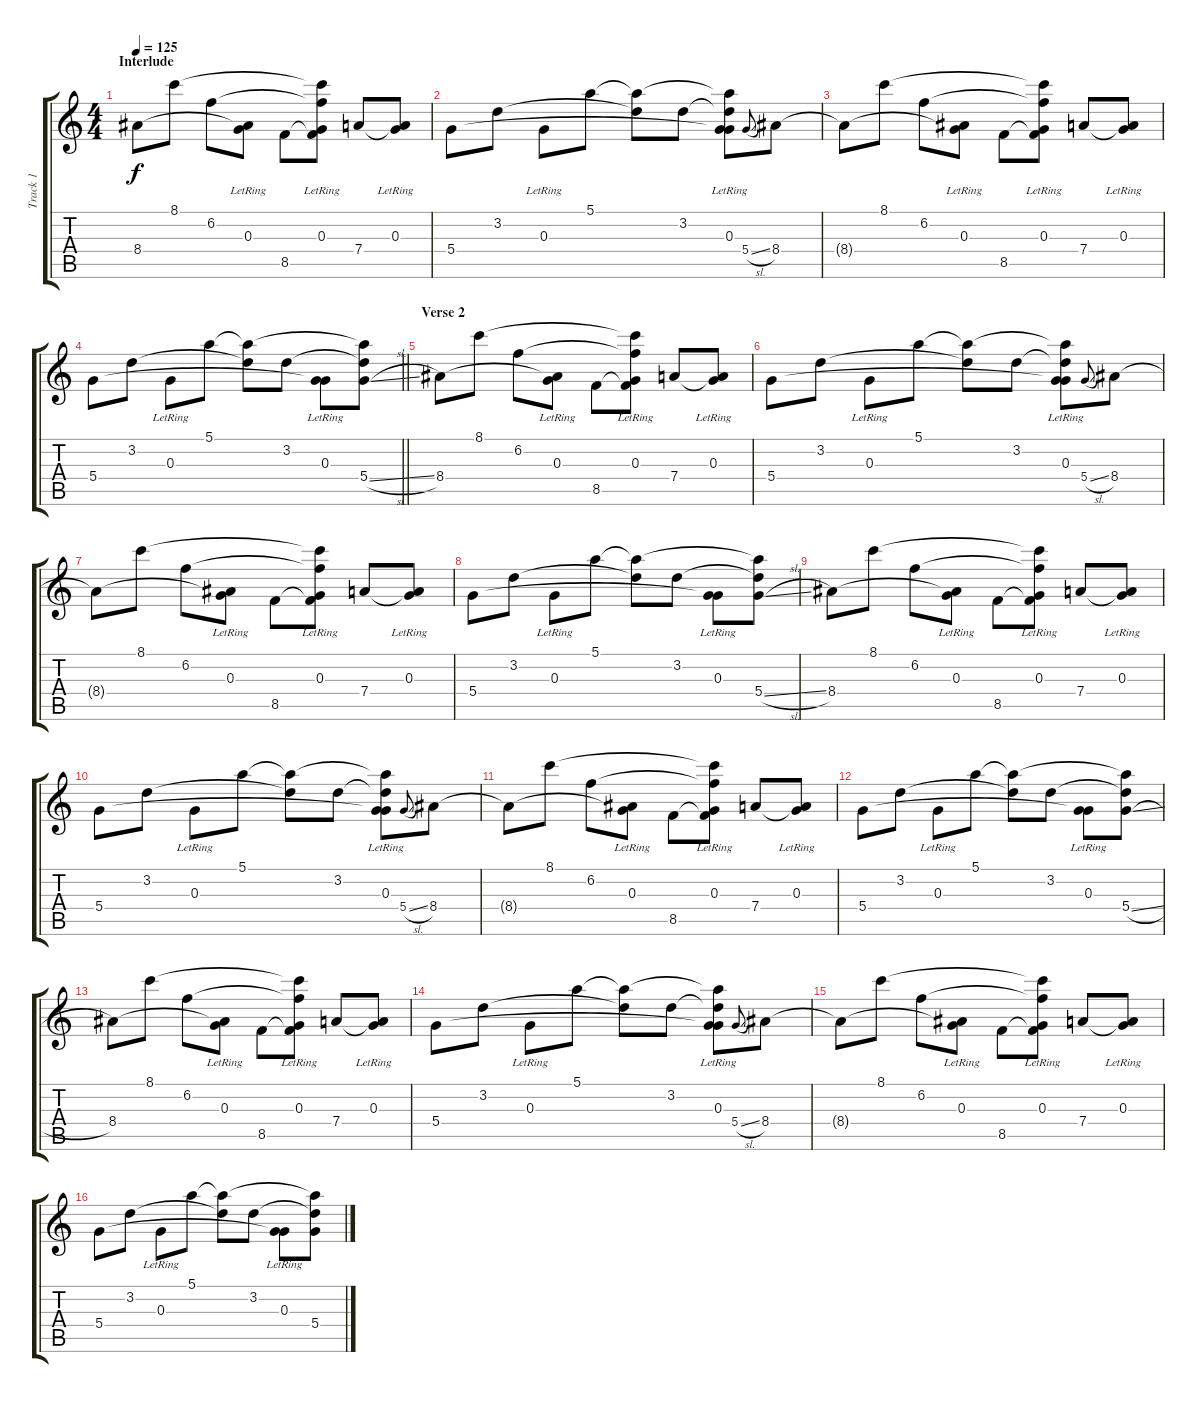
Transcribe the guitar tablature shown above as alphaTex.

\track ("Track 1" "Track 1") {instrument acousticguitarsteel}
\staff {score tabs}
\tuning (E4 B3 G3 D3 A2 E2) {hide}
\ts (4 4)
\section ("" "Interlude")
\tempo 125
\clef g2
\ks c
8.4.8{dy f} 8.1.8 6.2.8 (0.3{lr} 8.4{t}).8 8.5.8 (8.1{t} 6.2{t} 0.3{lr} 8.5{t}).8 7.4.8 (0.3{lr} 7.4{t}).8 |
5.4.8 3.2.8 0.3{lr}.8 5.1.8 (5.1{t} 3.2{t}).8 3.2.8 (5.1{t} 3.2{t} 0.3{lr} 5.4{t}).8 5.4{sl}.8{gr onbeat} 8.4.8 |
8.4{t}.8 8.1.8 6.2.8 (0.3{lr} 8.4{t}).8 8.5.8 (8.1{t} 6.2{t} 0.3{lr} 8.5{t}).8 7.4.8 (0.3{lr} 7.4{t}).8 |
\barLineRight lightlight
5.4.8 3.2.8 0.3{lr}.8 5.1.8 (5.1{t} 3.2{t}).8 3.2.8 (0.3{lr} 5.4{t}).8 (5.1{t} 3.2{t} 5.4{sl}).8 |
\section ("" "Verse 2")
8.4.8 8.1.8 6.2.8 (0.3{lr} 8.4{t}).8 8.5.8 (8.1{t} 6.2{t} 0.3{lr} 8.5{t}).8 7.4.8 (0.3{lr} 7.4{t}).8 |
5.4.8 3.2.8 0.3{lr}.8 5.1.8 (5.1{t} 3.2{t}).8 3.2.8 (5.1{t} 3.2{t} 0.3{lr} 5.4{t}).8 5.4{sl}.8{gr onbeat} 8.4.8 |
8.4{t}.8 8.1.8 6.2.8 (0.3{lr} 8.4{t}).8 8.5.8 (8.1{t} 6.2{t} 0.3{lr} 8.5{t}).8 7.4.8 (0.3{lr} 7.4{t}).8 |
5.4.8 3.2.8 0.3{lr}.8 5.1.8 (5.1{t} 3.2{t}).8 3.2.8 (0.3{lr} 5.4{t}).8 (5.1{t} 3.2{t} 5.4{sl}).8 |
8.4.8 8.1.8 6.2.8 (0.3{lr} 8.4{t}).8 8.5.8 (8.1{t} 6.2{t} 0.3{lr} 8.5{t}).8 7.4.8 (0.3{lr} 7.4{t}).8 |
5.4.8 3.2.8 0.3{lr}.8 5.1.8 (5.1{t} 3.2{t}).8 3.2.8 (5.1{t} 3.2{t} 0.3{lr} 5.4{t}).8 5.4{sl}.8{gr onbeat} 8.4.8 |
8.4{t}.8 8.1.8 6.2.8 (0.3{lr} 8.4{t}).8 8.5.8 (8.1{t} 6.2{t} 0.3{lr} 8.5{t}).8 7.4.8 (0.3{lr} 7.4{t}).8 |
5.4.8 3.2.8 0.3{lr}.8 5.1.8 (5.1{t} 3.2{t}).8 3.2.8 (0.3{lr} 5.4{t}).8 (5.1{t} 3.2{t} 5.4{sl}).8 |
8.4.8 8.1.8 6.2.8 (0.3{lr} 8.4{t}).8 8.5.8 (8.1{t} 6.2{t} 0.3{lr} 8.5{t}).8 7.4.8 (0.3{lr} 7.4{t}).8 |
5.4.8 3.2.8 0.3{lr}.8 5.1.8 (5.1{t} 3.2{t}).8 3.2.8 (5.1{t} 3.2{t} 0.3{lr} 5.4{t}).8 5.4{sl}.8{gr onbeat} 8.4.8 |
8.4{t}.8 8.1.8 6.2.8 (0.3{lr} 8.4{t}).8 8.5.8 (8.1{t} 6.2{t} 0.3{lr} 8.5{t}).8 7.4.8 (0.3{lr} 7.4{t}).8 |
5.4.8 3.2.8 0.3{lr}.8 5.1.8 (5.1{t} 3.2{t}).8 3.2.8 (0.3{lr} 5.4{t}).8 (5.1{t} 3.2{t} 5.4{sl}).8
